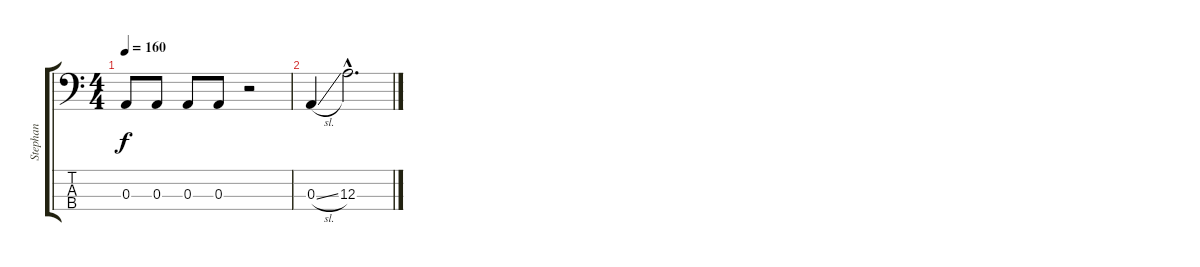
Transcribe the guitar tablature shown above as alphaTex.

\track ("Stephan" "Stephan") {instrument electricbasspick}
\staff {score tabs}
\tuning (G2 D2 A1 E1) {hide}
\ts (4 4)
\tempo 160
\clef f4
\ks c
0.3.8{dy f} 0.3.8 0.3.8 0.3.8 r.2 |
0.3{sl}.4 12.3{hac}.2{d}
